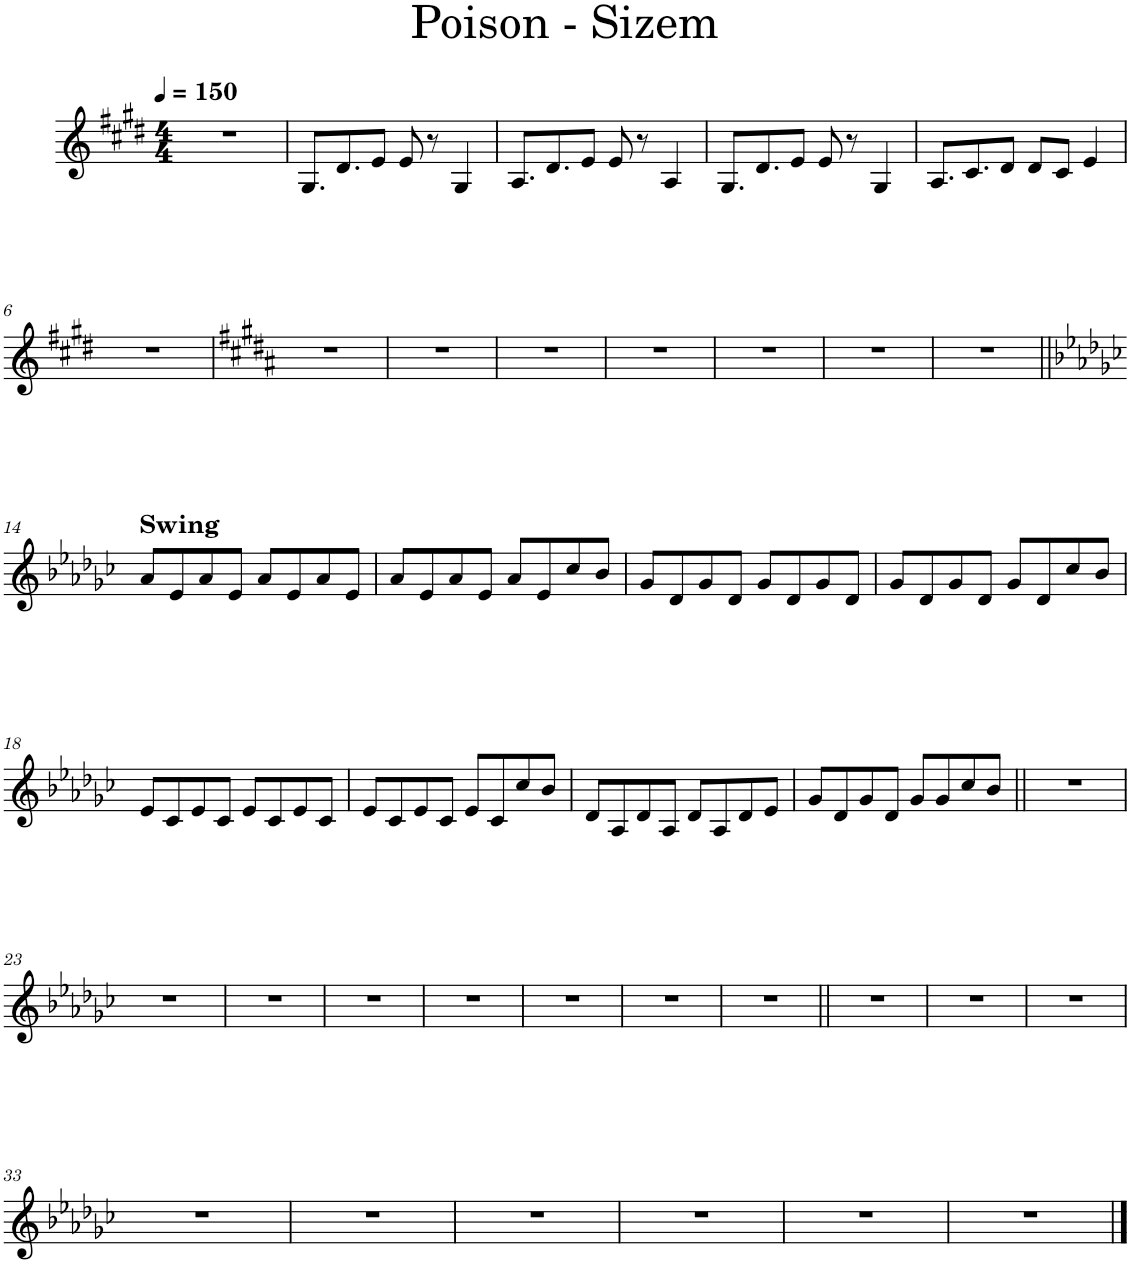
**kern
*part1
*staff1
*I"Bb Trumpet
*I'Bb Tp.
*clefG2
*Trd1c2
*k[f#c#g#d#]
*M4/4
*MM150
=1
1r
=2
8.G#/L
8.d#/
8e/J
8e/
8r
4G#/
=3
8.A/L
8.d#/
8e/J
8e/
8r
4A/
=4
8.G#/L
8.d#/
8e/J
8e/
8r
4G#/
=5
8.A/L
8.c#/
8d#/J
8d#/L
8c#/J
4e/
!!LO:LB:g=z
=6
1r
=7
*k[f#c#g#d#a#]
1r
=8
1r
=9
1r
=10
1r
=11
1r
=12
1r
=13
1r
!!LO:LB:g=z
=14||
*k[b-e-a-d-g-c-]
!LO:TX:a:B:t=Swing
8a-/L
8e-/
8a-/
8e-/J
8a-/L
8e-/
8a-/
8e-/J
=15
8a-/L
8e-/
8a-/
8e-/J
8a-/L
8e-/
8cc-/
8b-/J
=16
8g-/L
8d-/
8g-/
8d-/J
8g-/L
8d-/
8g-/
8d-/J
=17
8g-/L
8d-/
8g-/
8d-/J
8g-/L
8d-/
8cc-/
8b-/J
!!LO:LB:g=z
=18
8e-/L
8c-/
8e-/
8c-/J
8e-/L
8c-/
8e-/
8c-/J
=19
8e-/L
8c-/
8e-/
8c-/J
8e-/L
8c-/
8cc-/
8b-/J
=20
8d-/L
8A-/
8d-/
8A-/J
8d-/L
8A-/
8d-/
8e-/J
=21
8g-/L
8d-/
8g-/
8d-/J
8g-/L
8g-/
8cc-/
8b-/J
=22||
1r
!!LO:LB:g=z
=23
1r
=24
1r
=25
1r
=26
1r
=27
1r
=28
1r
=29
1r
=30||
1r
=31
1r
=32
1r
!!LO:LB:g=z
=33
1r
=34
1r
=35
1r
=36
1r
=37
1r
=38
1r
==
*-
